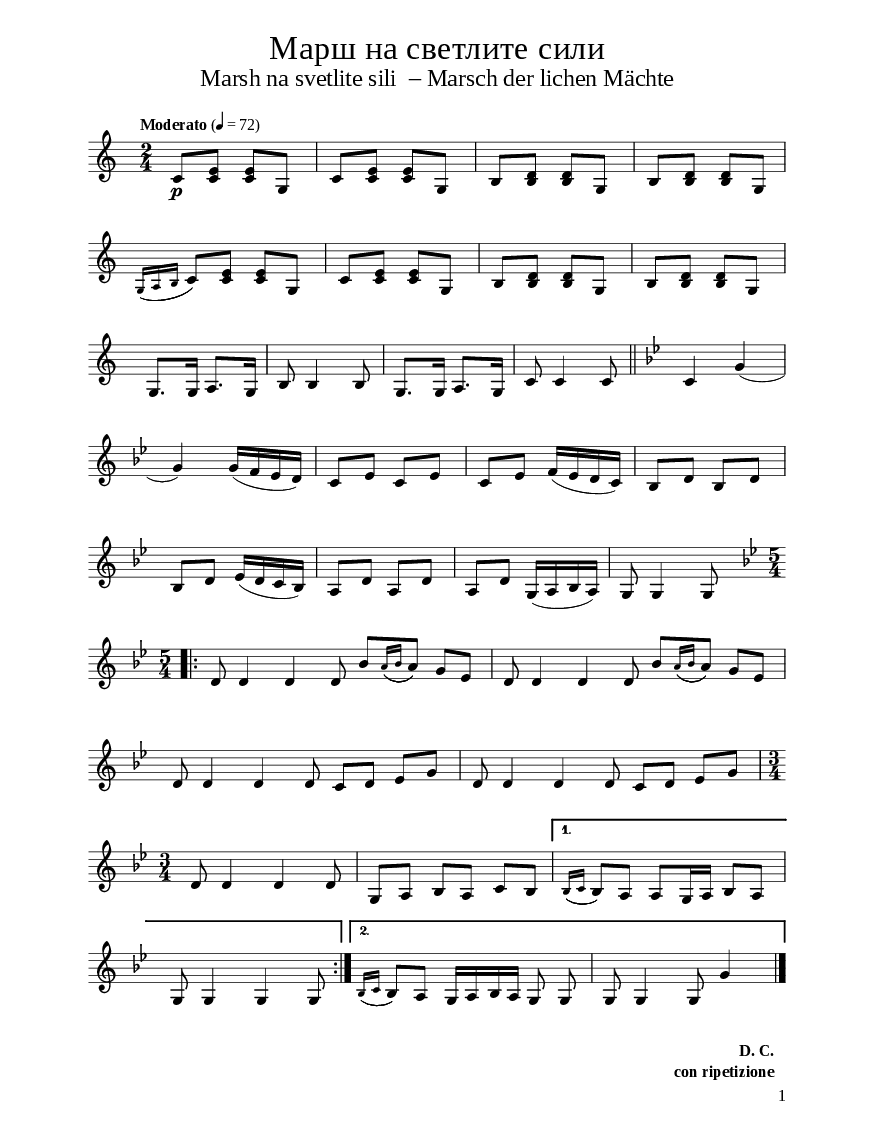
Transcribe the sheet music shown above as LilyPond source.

\version "2.24.0"

% include paper part and global functions
\include "include/globals.ily"
\bookpart {
  \label #'ref162
  \tocItem \markup "Марш на светлите сили – Marsh na svetlite sili"
  \paper {
    % the system system spacing is custom here so do not include bookpart-paper.ily
    print-all-headers = ##t
    print-page-number = ##t
    print-first-page-number = ##t

    % put page numbers on the bottom
    oddHeaderMarkup = \markup ""
    evenHeaderMarkup = \markup ""
    oddFooterMarkup = \markup
    \fill-line {
      ""
      \if \should-print-page-number \fromproperty #'page:page-number-string
    }
    evenFooterMarkup = \markup
    \fill-line {
      \if \should-print-page-number \fromproperty #'page:page-number-string
      ""
    }

    left-margin = 1.5\cm
    right-margin = 1.5\cm
    top-margin = 1.6\cm
    bottom-margin = 1.2\cm
    ragged-bottom = ##t % do not spread the staves to fill the whole vertical space

    % change distance between staves
    system-system-spacing =
    #'((basic-distance . 10)
       (minimum-distance . 6)
       (padding . 1)
       (stretchability . 10))
  }

  \header {
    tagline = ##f
  }

  \score {
    \include "include/score-layout.ily"
    \new Voice \absolute {
      \clef treble
      \key c \major
      \time 2/4
      \tempoFunc "Moderato" 4 "72"
      \autoBeamOff
      c'8 \p [<e'
      c'>8]   <e'
      c'>8  [g8] | % 2
      c'8  [<e'
      c'>8]  <e'
      c'>8  [g8] | % 3
      b8  [<d'
      b>8]   <d'
      b>8 [g8] | % 4
      b8  [<d'
      b>8] <d'
      b>8 [g8] \break | % 5
      \acciaccatura { g16 [( a16 b16 ]} c'8 ) [<e'
      c'>8] <e'
      c'>8 [g8] | % 6
      c'8 [<e'
      c'>8]  <e'
      c'>8  [g8] | % 7
      b8 [<d'
      b>8] <d'
      b>8 [g8] | % 8
      b8 [ <d'
      b>8] <d'
      b>8 [g8] \break | % 9
      g8. [g16] a8. [g16] |
      b8 b4 b8 | % 11
      g8. [g16] a8. [g16] | % 12
      c'8 c'4 c'8 \bar "||"
      \key g \minor c'4 g'4 ( \break | % 14
      g'4 ) g'16 [( f'16 es'16 d'16 )] | % 15
      c'8 [es'8] c'8 [es'8] | % 16
      c'8 [es'8] f'16 [( es'16 d'16 c'16 )] | % 17
      bes8 [d'8] bes8 [d'8] \break | % 18
      bes8 [d'8] es'16 ([ d'16 c'16 bes16 ]) | % 19
      a8 [d'8] a8 [d'8] |
      a8 [d'8] g16 ([ a16 bes16 a16 ]) | % 21
      g8 g4 g8 \bar "||"
      \break | % 22
      \key g \minor \time 5/4
      \bar ".|:" \repeat volta 2 {
        d'8 d'4 d'4 d'8 bes'8[ \acciaccatura { a'16 ( [bes'16] } a'8] ) g'8
        [es'8] | % 23
        d'8 d'4 d'4 d'8 bes'8[ \acciaccatura { a'16 ( [bes'16] } a'8] ) g'8
        [es'8] \break | % 24
        d'8 d'4 d'4 d'8 c'8 [d'8] es'8 [g'8] | % 25
        d'8 d'4 d'4 d'8 c'8 [d'8] es'8 [g'8] \break | % 26
        \time 3/4  d'8 d'4 d'4 d'8 | % 27
        g8 [a8] bes8 [a8] c'8 [bes8] |  % 28
      }
      \alternative {
        {
          \acciaccatura { bes16 ( [c'16] } bes8 ) [a8] a8 [g16 a16] bes8 [a8]
          \break | % 29
          g8 g4 g4 g8     |
        }
        {
          \acciaccatura { bes16 ( [c'16] } bes8 ) [a8] g16 [a16 bes16 a16] g8 g8 | % 31
          g8 g4 g8 g'4 \bar "|."
        }
      }
    }

    \addlyrics {}
    \addlyrics {}

    \header {
      title = \titleFunc "Марш на светлите сили" "Marsh na svetlite sili  – Marsch der lichen Mächte"
    }

    \midi{}

  } % score

   \markup \dc-two "D. C.""con ripetizione"
  % include foreign translation(s) of the song
  %\include "lyrics_de/000_empty_template_lyrics_de.ly"

} % bookpart

% Più mosso
%
